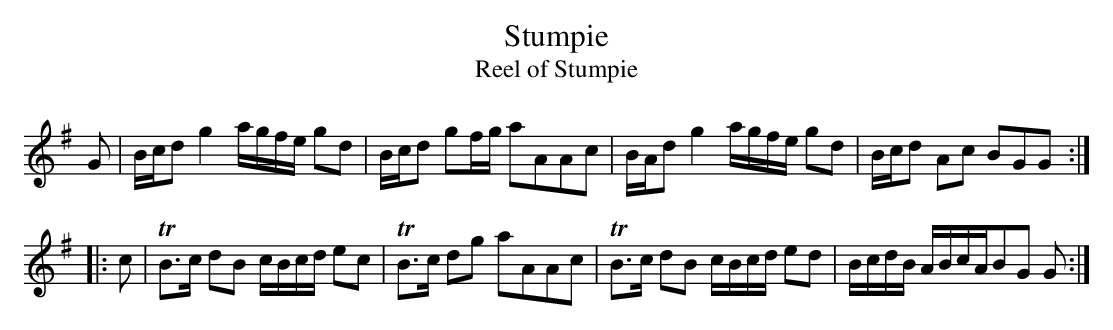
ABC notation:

X:1
T:Stumpie
T:Reel of Stumpie
M:
L:1/8
K:G
G|B/c/d g2 a/g/f/e/ gd|B/c/d gf/g/ aAAc|B/A/d g2 a/g/f/e/ gd|B/c/d Ac BGG:|
|:c|TB>c dB c/B/c/d/ ec|TB>c dg aAAc|TB>c dB c/B/c/d/ ed|B/c/d/B/ A/B/c/A/BG G:|]
